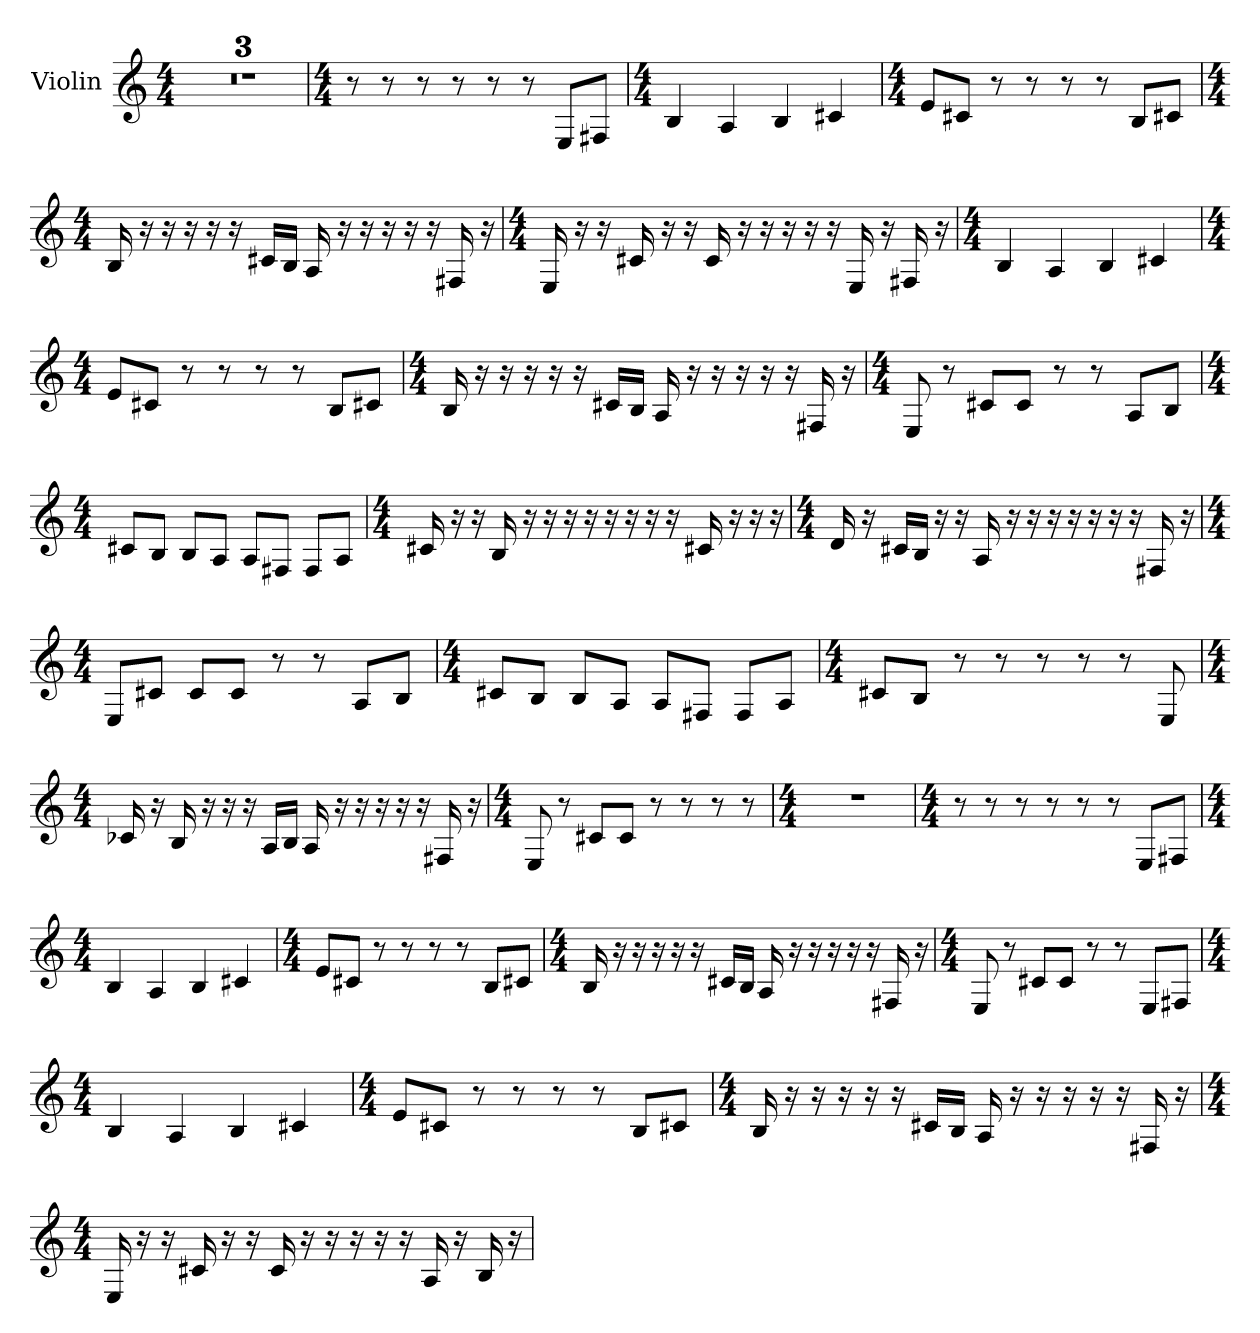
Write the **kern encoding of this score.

**kern
*part1
*staff1
*I"Violin
*I'Vln
*M4/4
=
1r
=
*M4/4
1r
=
*M4/4
1r
=
*M4/4
8r
8r
8r
8r
8r
8r
8EL
8F#XJ
=
*M4/4
4B
4A
4B
4c#X
=
*M4/4
8eL
8c#XJ
8r
8r
8r
8r
8BL
8c#XJ
=
*M4/4
16B
16r
16r
16r
16r
16r
16c#XLL
16BJJ
16A
16r
16r
16r
16r
16r
16F#X
16r
=
*M4/4
16E
16r
16r
16c#X
16r
16r
16c#
16r
16r
16r
16r
16r
16E
16r
16F#X
16r
=
*M4/4
4B
4A
4B
4c#X
=
*M4/4
8eL
8c#XJ
8r
8r
8r
8r
8BL
8c#XJ
=
*M4/4
16B
16r
16r
16r
16r
16r
16c#XLL
16BJJ
16A
16r
16r
16r
16r
16r
16F#X
16r
=
*M4/4
8E
8r
8c#XL
8c#J
8r
8r
8AL
8BJ
=
*M4/4
8c#XL
8BJ
8BL
8AJ
8AL
8F#XJ
8F#L
8AJ
=
*M4/4
16c#X
16r
16r
16B
16r
16r
16r
16r
16r
16r
16r
16r
16c#X
16r
16r
16r
=
*M4/4
16d
16r
16c#XLL
16BJJ
16r
16r
16A
16r
16r
16r
16r
16r
16r
16r
16F#X
16r
=
*M4/4
8EL
8c#XJ
8c#L
8c#J
8r
8r
8AL
8BJ
=
*M4/4
8c#XL
8BJ
8BL
8AJ
8AL
8F#XJ
8F#L
8AJ
=
*M4/4
8c#XL
8BJ
8r
8r
8r
8r
8r
8E
=
*M4/4
16c-X
16r
16B
16r
16r
16r
16ALL
16BJJ
16A
16r
16r
16r
16r
16r
16F#X
16r
=
*M4/4
8E
8r
8c#XL
8c#J
8r
8r
8r
8r
=
*M4/4
1r
=
*M4/4
8r
8r
8r
8r
8r
8r
8EL
8F#XJ
=
*M4/4
4B
4A
4B
4c#X
=
*M4/4
8eL
8c#XJ
8r
8r
8r
8r
8BL
8c#XJ
=
*M4/4
16B
16r
16r
16r
16r
16r
16c#XLL
16BJJ
16A
16r
16r
16r
16r
16r
16F#X
16r
=
*M4/4
8E
8r
8c#XL
8c#J
8r
8r
8EL
8F#XJ
=
*M4/4
4B
4A
4B
4c#X
=
*M4/4
8eL
8c#XJ
8r
8r
8r
8r
8BL
8c#XJ
=
*M4/4
16B
16r
16r
16r
16r
16r
16c#XLL
16BJJ
16A
16r
16r
16r
16r
16r
16F#X
16r
=
*M4/4
16E
16r
16r
16c#X
16r
16r
16c#
16r
16r
16r
16r
16r
16A
16r
16B
16r
=
*-
